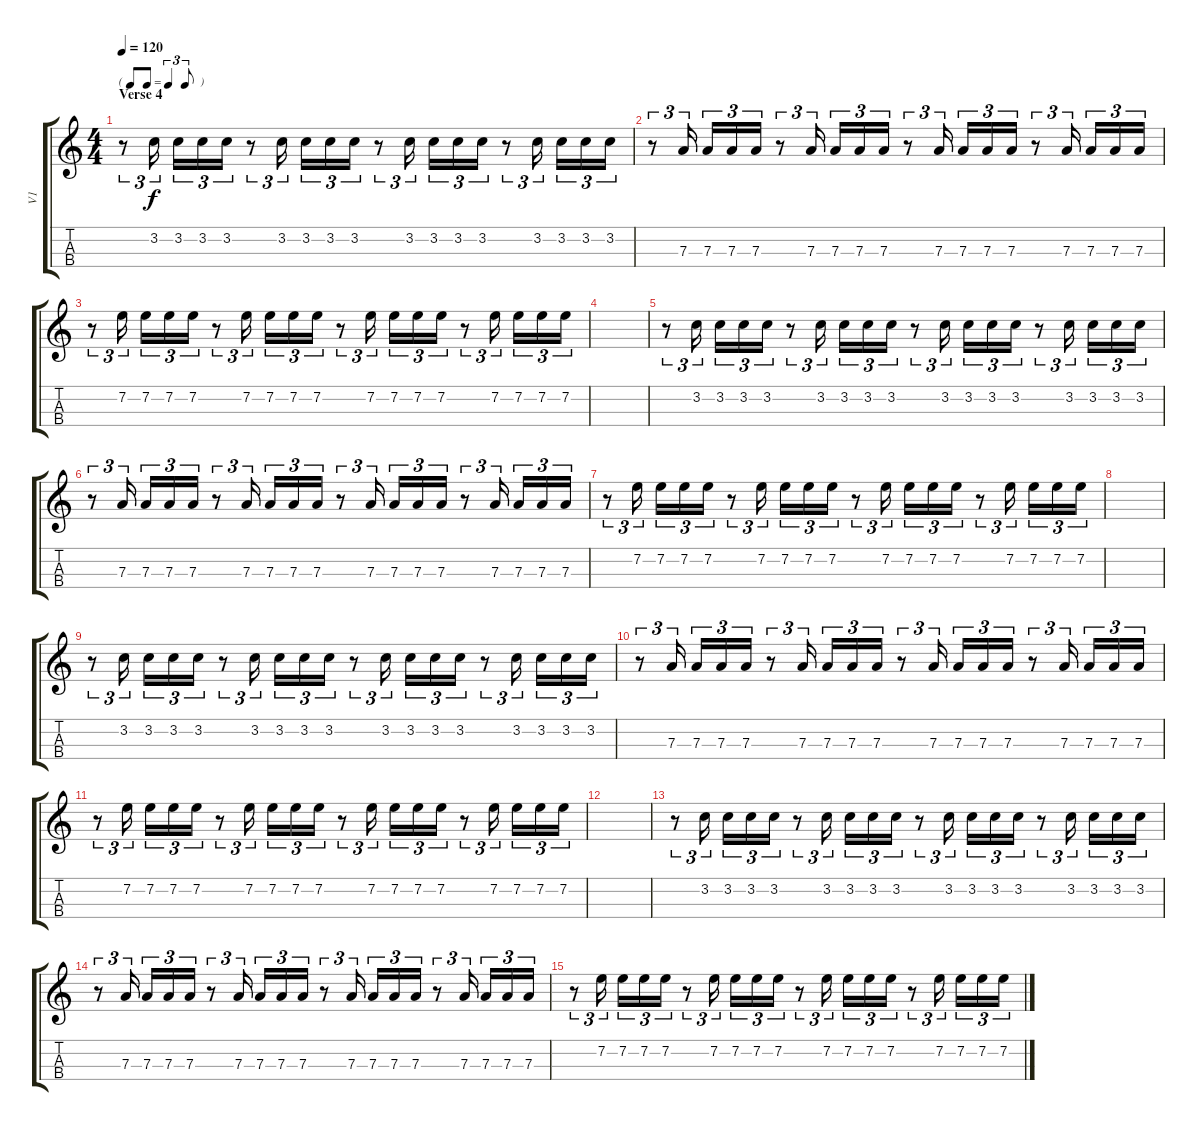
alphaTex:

\track ("V1" "V1") {instrument violin}
\staff {score tabs}
\tuning (E5 A4 D4 G3) {hide}
\ts (4 4)
\tf triplet8th
\section ("" "Verse 4")
\tempo 120
\clef g2
\ks c
r.8{tu (3 2) dy f} 3.2.16{tu (3 2)} 3.2.16{tu (3 2)} 3.2.16{tu (3 2)} 3.2.16{tu (3 2)} r.8{tu (3 2)} 3.2.16{tu (3 2)} 3.2.16{tu (3 2)} 3.2.16{tu (3 2)} 3.2.16{tu (3 2)} r.8{tu (3 2)} 3.2.16{tu (3 2)} 3.2.16{tu (3 2)} 3.2.16{tu (3 2)} 3.2.16{tu (3 2)} r.8{tu (3 2)} 3.2.16{tu (3 2)} 3.2.16{tu (3 2)} 3.2.16{tu (3 2)} 3.2.16{tu (3 2)} |
r.8{tu (3 2)} 7.3.16{tu (3 2)} 7.3.16{tu (3 2)} 7.3.16{tu (3 2)} 7.3.16{tu (3 2)} r.8{tu (3 2)} 7.3.16{tu (3 2)} 7.3.16{tu (3 2)} 7.3.16{tu (3 2)} 7.3.16{tu (3 2)} r.8{tu (3 2)} 7.3.16{tu (3 2)} 7.3.16{tu (3 2)} 7.3.16{tu (3 2)} 7.3.16{tu (3 2)} r.8{tu (3 2)} 7.3.16{tu (3 2)} 7.3.16{tu (3 2)} 7.3.16{tu (3 2)} 7.3.16{tu (3 2)} |
r.8{tu (3 2)} 7.2.16{tu (3 2)} 7.2.16{tu (3 2)} 7.2.16{tu (3 2)} 7.2.16{tu (3 2)} r.8{tu (3 2)} 7.2.16{tu (3 2)} 7.2.16{tu (3 2)} 7.2.16{tu (3 2)} 7.2.16{tu (3 2)} r.8{tu (3 2)} 7.2.16{tu (3 2)} 7.2.16{tu (3 2)} 7.2.16{tu (3 2)} 7.2.16{tu (3 2)} r.8{tu (3 2)} 7.2.16{tu (3 2)} 7.2.16{tu (3 2)} 7.2.16{tu (3 2)} 7.2.16{tu (3 2)} |
|
r.8{tu (3 2)} 3.2.16{tu (3 2)} 3.2.16{tu (3 2)} 3.2.16{tu (3 2)} 3.2.16{tu (3 2)} r.8{tu (3 2)} 3.2.16{tu (3 2)} 3.2.16{tu (3 2)} 3.2.16{tu (3 2)} 3.2.16{tu (3 2)} r.8{tu (3 2)} 3.2.16{tu (3 2)} 3.2.16{tu (3 2)} 3.2.16{tu (3 2)} 3.2.16{tu (3 2)} r.8{tu (3 2)} 3.2.16{tu (3 2)} 3.2.16{tu (3 2)} 3.2.16{tu (3 2)} 3.2.16{tu (3 2)} |
r.8{tu (3 2)} 7.3.16{tu (3 2)} 7.3.16{tu (3 2)} 7.3.16{tu (3 2)} 7.3.16{tu (3 2)} r.8{tu (3 2)} 7.3.16{tu (3 2)} 7.3.16{tu (3 2)} 7.3.16{tu (3 2)} 7.3.16{tu (3 2)} r.8{tu (3 2)} 7.3.16{tu (3 2)} 7.3.16{tu (3 2)} 7.3.16{tu (3 2)} 7.3.16{tu (3 2)} r.8{tu (3 2)} 7.3.16{tu (3 2)} 7.3.16{tu (3 2)} 7.3.16{tu (3 2)} 7.3.16{tu (3 2)} |
r.8{tu (3 2)} 7.2.16{tu (3 2)} 7.2.16{tu (3 2)} 7.2.16{tu (3 2)} 7.2.16{tu (3 2)} r.8{tu (3 2)} 7.2.16{tu (3 2)} 7.2.16{tu (3 2)} 7.2.16{tu (3 2)} 7.2.16{tu (3 2)} r.8{tu (3 2)} 7.2.16{tu (3 2)} 7.2.16{tu (3 2)} 7.2.16{tu (3 2)} 7.2.16{tu (3 2)} r.8{tu (3 2)} 7.2.16{tu (3 2)} 7.2.16{tu (3 2)} 7.2.16{tu (3 2)} 7.2.16{tu (3 2)} |
|
r.8{tu (3 2)} 3.2.16{tu (3 2)} 3.2.16{tu (3 2)} 3.2.16{tu (3 2)} 3.2.16{tu (3 2)} r.8{tu (3 2)} 3.2.16{tu (3 2)} 3.2.16{tu (3 2)} 3.2.16{tu (3 2)} 3.2.16{tu (3 2)} r.8{tu (3 2)} 3.2.16{tu (3 2)} 3.2.16{tu (3 2)} 3.2.16{tu (3 2)} 3.2.16{tu (3 2)} r.8{tu (3 2)} 3.2.16{tu (3 2)} 3.2.16{tu (3 2)} 3.2.16{tu (3 2)} 3.2.16{tu (3 2)} |
r.8{tu (3 2)} 7.3.16{tu (3 2)} 7.3.16{tu (3 2)} 7.3.16{tu (3 2)} 7.3.16{tu (3 2)} r.8{tu (3 2)} 7.3.16{tu (3 2)} 7.3.16{tu (3 2)} 7.3.16{tu (3 2)} 7.3.16{tu (3 2)} r.8{tu (3 2)} 7.3.16{tu (3 2)} 7.3.16{tu (3 2)} 7.3.16{tu (3 2)} 7.3.16{tu (3 2)} r.8{tu (3 2)} 7.3.16{tu (3 2)} 7.3.16{tu (3 2)} 7.3.16{tu (3 2)} 7.3.16{tu (3 2)} |
r.8{tu (3 2)} 7.2.16{tu (3 2)} 7.2.16{tu (3 2)} 7.2.16{tu (3 2)} 7.2.16{tu (3 2)} r.8{tu (3 2)} 7.2.16{tu (3 2)} 7.2.16{tu (3 2)} 7.2.16{tu (3 2)} 7.2.16{tu (3 2)} r.8{tu (3 2)} 7.2.16{tu (3 2)} 7.2.16{tu (3 2)} 7.2.16{tu (3 2)} 7.2.16{tu (3 2)} r.8{tu (3 2)} 7.2.16{tu (3 2)} 7.2.16{tu (3 2)} 7.2.16{tu (3 2)} 7.2.16{tu (3 2)} |
|
r.8{tu (3 2)} 3.2.16{tu (3 2)} 3.2.16{tu (3 2)} 3.2.16{tu (3 2)} 3.2.16{tu (3 2)} r.8{tu (3 2)} 3.2.16{tu (3 2)} 3.2.16{tu (3 2)} 3.2.16{tu (3 2)} 3.2.16{tu (3 2)} r.8{tu (3 2)} 3.2.16{tu (3 2)} 3.2.16{tu (3 2)} 3.2.16{tu (3 2)} 3.2.16{tu (3 2)} r.8{tu (3 2)} 3.2.16{tu (3 2)} 3.2.16{tu (3 2)} 3.2.16{tu (3 2)} 3.2.16{tu (3 2)} |
r.8{tu (3 2)} 7.3.16{tu (3 2)} 7.3.16{tu (3 2)} 7.3.16{tu (3 2)} 7.3.16{tu (3 2)} r.8{tu (3 2)} 7.3.16{tu (3 2)} 7.3.16{tu (3 2)} 7.3.16{tu (3 2)} 7.3.16{tu (3 2)} r.8{tu (3 2)} 7.3.16{tu (3 2)} 7.3.16{tu (3 2)} 7.3.16{tu (3 2)} 7.3.16{tu (3 2)} r.8{tu (3 2)} 7.3.16{tu (3 2)} 7.3.16{tu (3 2)} 7.3.16{tu (3 2)} 7.3.16{tu (3 2)} |
r.8{tu (3 2)} 7.2.16{tu (3 2)} 7.2.16{tu (3 2)} 7.2.16{tu (3 2)} 7.2.16{tu (3 2)} r.8{tu (3 2)} 7.2.16{tu (3 2)} 7.2.16{tu (3 2)} 7.2.16{tu (3 2)} 7.2.16{tu (3 2)} r.8{tu (3 2)} 7.2.16{tu (3 2)} 7.2.16{tu (3 2)} 7.2.16{tu (3 2)} 7.2.16{tu (3 2)} r.8{tu (3 2)} 7.2.16{tu (3 2)} 7.2.16{tu (3 2)} 7.2.16{tu (3 2)} 7.2.16{tu (3 2)}
